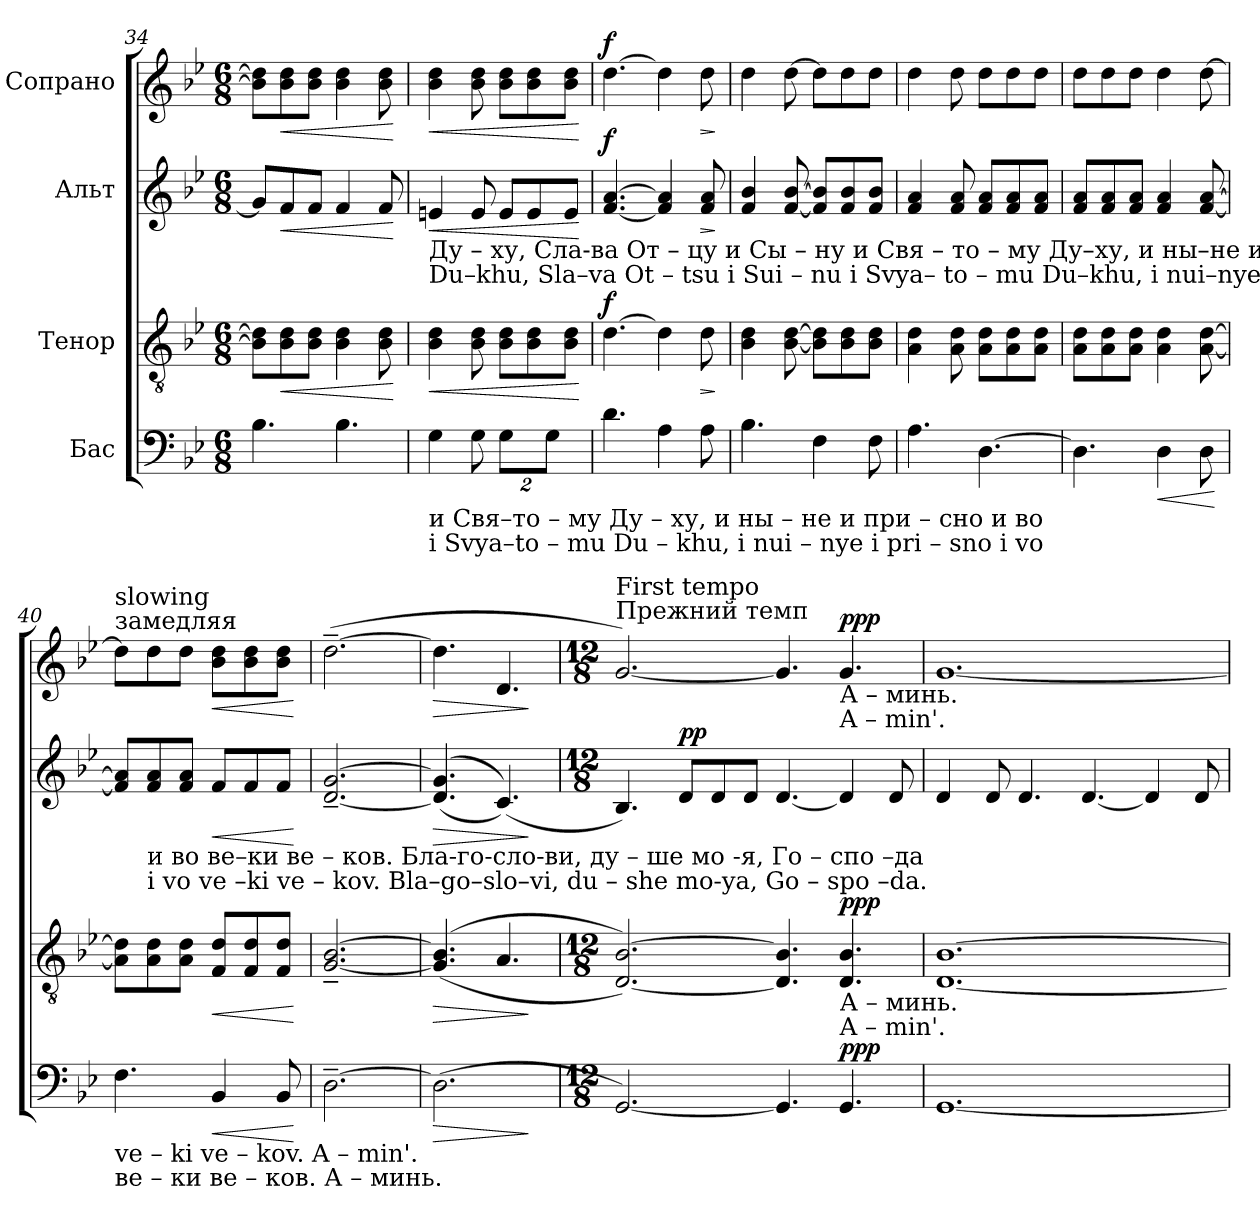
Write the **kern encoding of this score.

**kern	**dynam	**kern	**dynam	**kern	**dynam	**kern	**dynam
*part4	*part4	*part3	*part3	*part2	*part2	*part1	*part1
*staff4	*staff4	*staff3	*staff3	*staff2	*staff2	*staff1	*staff1
*I"Бас	*	*I"Тенор	*	*I"Альт	*	*I"Сопрано	*
*clefF4	*	*clefGv2	*	*clefG2	*	*clefG2	*
*k[b-e-]	*	*k[b-e-]	*	*k[b-e-]	*	*k[b-e-]	*
*M6/8	*	*M6/8	*	*M6/8	*	*M6/8	*
=34	=34	=34	=34	=34	=34	=34	=34
4.B-\	.	8B-]\ 8d]\L	.	8g/L]	.	8b-]\ 8dd]\L	.
!	!	!	!LO:HP:b	!	!LO:HP:b	!	!LO:HP:b
.	.	8B-\ 8d\	<	8f/	<	8b-\ 8dd\	<
.	.	8B-\ 8d\J	.	8f/J	.	8b-\ 8dd\J	.
4.B-\	.	4B-\ 4d\	.	4f/	.	4b-\ 4dd\	.
.	.	8B-\ 8d\	.	8f/	.	8b-\ 8dd\	.
.	.	.	[	.	[	.	[
!!LO:PB:g=z
=35	=35	=35	=35	=35	=35	=35	=35
!	!	!	!	!LO:TX:b:t=Ду – ху, Сла-ва    От – цу                      и        Сы   –  ну               и    Свя – то  –  му   Ду–ху,   и        ны–не   и     при–сно	!	!	!
!	!	!	!	!LO:TX:b:t=Du–khu, Sla–va   Ot  – tsu                      i         Sui   –  nu               i     Svya– to   – mu  Du–khu,  i       nui–nye   i     pri –sno	!	!	!
!LO:TX:b:t=и      Свя–то  – му          Ду   –   ху,       и       ны        –         не             и        при      –      сно                                                 и          во	!	!	!	!	!	!	!
!LO:TX:b:t=i      Svya–to   – mu         Du   –  khu,     i       nui        –         nye           i         pri        –     sno                                                  i           vo	!	!	!	!	!	!	!
!	!	!	!LO:HP:b	!	!LO:HP:b	!	!LO:HP:b
4G\	.	4B-\ 4d\	<	4en/	<	4b-\ 4dd\	<
8G\	.	8B-\ 8d\	.	8e/	.	8b-\ 8dd\	.
16%3G\L	.	8B-\ 8d\L	.	8e/L	.	8b-\ 8dd\L	.
.	.	8B-\ 8d\	.	8e/	.	8b-\ 8dd\	.
16%3G\J	.	.	.	.	.	.	.
.	.	8B-\ 8d\J	.	8e/J	.	8b-\ 8dd\J	.
.	.	.	[	.	[	.	[
=36	=36	=36	=36	=36	=36	=36	=36
!	!	!	!LO:DY:a	!	!LO:DY:a	!	!LO:DY:a
4.d\	.	[4.d\	f	[4.f/ [4.a/	f	[4.dd\	f
4A\	.	4d\]	.	4f/] 4a/]	.	4dd\]	.
!	!	!	!LO:HP:b	!	!LO:HP:b	!	!LO:HP:b
8A\	.	8d\	>	8f/ 8a/	>	8dd\	>
.	.	.	]	.	]	.	]
=37	=37	=37	=37	=37	=37	=37	=37
4.B-\	.	4B-\ 4d\	.	4f/ 4b-/	.	4dd\	.
.	.	[8B-\ [8d\	.	[8f/ [8b-/	.	[8dd\	.
4F\	.	8B-]\ 8d]\L	.	8f]/ 8b-]/L	.	8dd\L]	.
.	.	8B-\ 8d\	.	8f/ 8b-/	.	8dd\	.
8F\	.	8B-\ 8d\J	.	8f/ 8b-/J	.	8dd\J	.
=38	=38	=38	=38	=38	=38	=38	=38
4.A\	.	4A\ 4d\	.	4f/ 4a/	.	4dd\	.
.	.	8A\ 8d\	.	8f/ 8a/	.	8dd\	.
[4.D\	.	8A\ 8d\L	.	8f/ 8a/L	.	8dd\L	.
.	.	8A\ 8d\	.	8f/ 8a/	.	8dd\	.
.	.	8A\ 8d\J	.	8f/ 8a/J	.	8dd\J	.
=39	=39	=39	=39	=39	=39	=39	=39
4.D\]	.	8A\ 8d\L	.	8f/ 8a/L	.	8dd\L	.
.	.	8A\ 8d\	.	8f/ 8a/	.	8dd\	.
.	.	8A\ 8d\J	.	8f/ 8a/J	.	8dd\J	.
!	!LO:HP:b	!	!	!	!	!	!
4D\	<	4A\ 4d\	.	4f/ 4a/	.	4dd\	.
8D\	.	[8A\ [8d\	.	[8f/ [8a/	.	[8dd\	.
.	[	.	.	.	.	.	.
!!LO:LB:g=z
=40	=40	=40	=40	=40	=40	=40	=40
!	!	!	!	!	!	!LO:TX:a:t=замедляя	!
!	!	!	!	!	!	!LO:TX:a:t=slowing	!
!LO:TX:b:t=ve         –        ki            ve  – kov.                                                                                         A      –      min'.	!	!	!	!	!	!	!
!LO:TX:b:t=ве         –        ки           ве  – ков.                                                                                        А      –      минь.	!	!	!	!	!	!	!
4.F\	.	8A]\ 8d]\L	.	8f]/ 8a]/L	.	8dd\L]	.
*	*	*	*	*	*	*MM70	*
!	!	!	!	!LO:TX:b:t=и     во   ве–ки   ве –  ков.                                                  Бла-го-сло-ви,        ду –  ше  мо -я,     Го    –    спо –да	!	!	!
!	!	!	!	!LO:TX:b:t=i       vo   ve –ki    ve  – kov.                                                   Bla–go–slo–vi,         du – she  mo-ya,   Go   –   spo –da.	!	!	!
.	.	8A\ 8d\	.	8f/ 8a/	.	8dd\	.
.	.	8A\ 8d\J	.	8f/ 8a/J	.	8dd\J	.
!	!LO:HP:b	!	!LO:HP:b	!	!LO:HP:b	!	!LO:HP:b
4BB-/	<	8F/ 8d/L	<	8f/L	<	8b-\ 8dd\L	<
.	.	8F/ 8d/	.	8f/	.	8b-\ 8dd\	.
8BB-/	.	8F/ 8d/J	.	8f/J	.	8b-\ 8dd\J	.
.	[	.	[	.	[	.	[
=41	=41	=41	=41	=41	=41	=41	=41
[2.D~\	.	[2.G/~ [2.B-/~	.	[2.d/~ [2.g/~	.	(>[2.dd~\	.
=42	=42	=42	=42	=42	=42	=42	=42
!	!LO:HP:b	!	!LO:HP:b	!	!LO:HP:b	!	!LO:HP:b
(2.D\]	>	(>(4.G/] 4.B-/]	>	(>(4.d/] 4.g/]	>	4.dd\]	>
.	.	4.A/	.	(4.c/))	.	4.d/	.
.	]	.	]	.	]	.	]
=43	=43	=43	=43	=43	=43	=43	=43
*M12/8	*	*M12/8	*	*M12/8	*	*M12/8	*
*	*	*	*	*	*	*MM80	*
!	!	!	!	!	!	!LO:TX:a:t=Прежний темп	!
!	!	!	!	!	!	!LO:TX:a:t=First tempo	!
[2.GG/)	.	[2.D/ [2.B-/))	.	4.B-/)	.	[2.g/)	.
!	!	!	!	!	!LO:DY:a	!	!
.	.	.	.	8d/L	pp	.	.
.	.	.	.	8d/	.	.	.
.	.	.	.	8d/J	.	.	.
4.GG/]	.	4.D/] 4.B-/]	.	[4.d/	.	4.g/]	.
!	!	!	!	!	!	!LO:TX:b:t=А       –      минь.	!
!	!	!	!	!	!	!LO:TX:b:t=A       –      min'.	!
!	!	!LO:TX:b:t=А      –     минь.	!	!	!	!	!
!	!	!LO:TX:b:t=A      –      min'.	!	!	!	!	!
!	!LO:DY:a	!	!LO:DY:a	!	!	!	!LO:DY:a
4.GG/	ppp	4.D/ 4.B-/	ppp	4d/]	.	4.g/	ppp
.	.	.	.	8d/	.	.	.
=44	=44	=44	=44	=44	=44	=44	=44
[1.GG	.	[1.D [1.B-	.	4d/	.	[1.g	.
.	.	.	.	8d/	.	.	.
.	.	.	.	4.d/	.	.	.
.	.	.	.	[4.d/	.	.	.
.	.	.	.	4d/]	.	.	.
.	.	.	.	8d/	.	.	.
=	=	=	=	=	=	=	=
*-	*-	*-	*-	*-	*-	*-	*-
